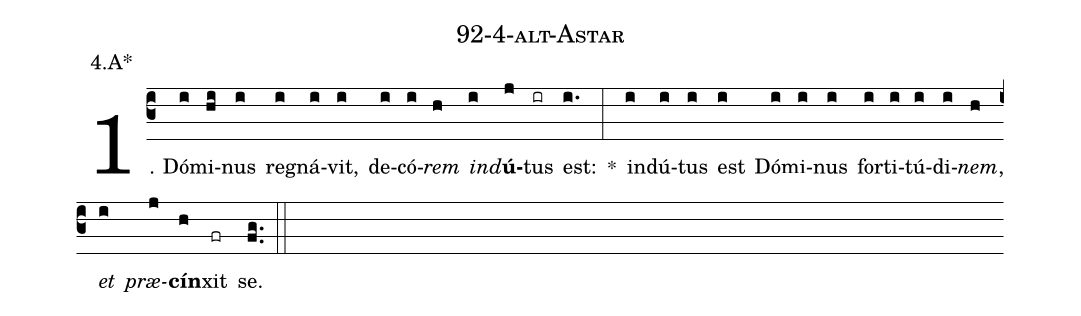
name: 92-4-alt-Astar;
annotation: 4.A*;
%%
(c3)1. Dó(i)mi(hi)nus(i) re(i)gná(i)vit,(i) de(i)có(i)<i>rem</i>(h) <i>ind</i>(i)<b>ú</b>(j)tus(ir) est:(i.) *(:) ind(i)ú(i)tus(i) est(i) Dó(i)mi(i)nus(i) for(i)ti(i)tú(i)di(i)<i>nem</i>,(h) <i>et</i>(i) <i>præ</i>(j)<b>cín</b>(h)xit(fr) se.(fg..) (::)
